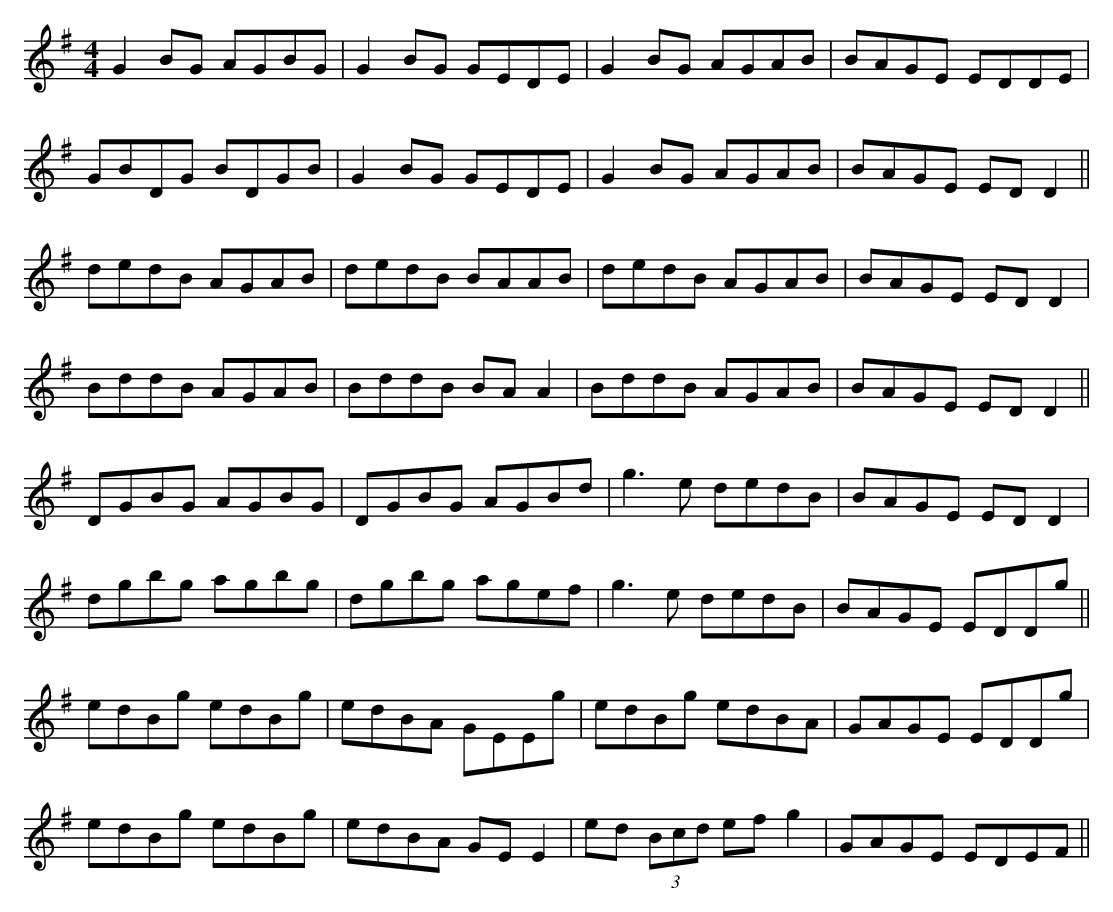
X:1
M:4/4
K:G
G2BG AGBG|G2BG GEDE|G2BG AGAB|BAGE EDDE|
GBDG BDGB|G2BG GEDE|G2BG AGAB|BAGE EDD2||
dedB AGAB|dedB BAAB|dedB AGAB|BAGE EDD2|
BddB AGAB|BddB BAA2|BddB AGAB|BAGE EDD2||
DGBG AGBG|DGBG AGBd|g3e dedB|BAGE EDD2|
dgbg agbg|dgbg agef|g3e dedB|BAGE EDDg||
edBg edBg|edBA GEEg|edBg edBA|GAGE EDDg|
edBg edBg|edBA GEE2|ed (3Bcd efg2|GAGE EDEF||
